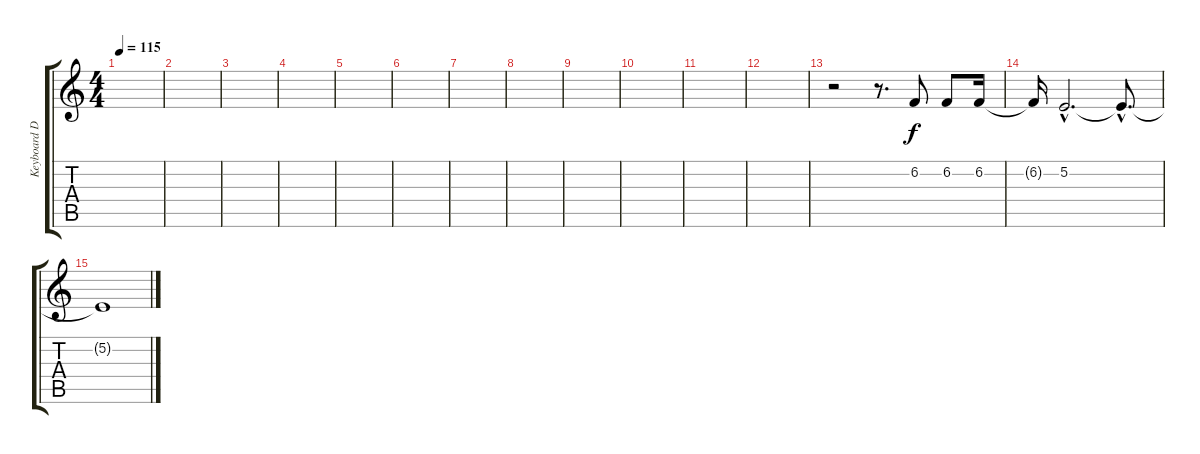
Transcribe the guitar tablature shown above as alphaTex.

\track ("Keyboard Delay" "Keyboard D") {instrument fx5brightness}
\staff {score tabs}
\tuning (E4 B3 G3 D3 A2 E2) {hide}
\ts (4 4)
\tempo 115
\clef g2
\ks c
|
|
|
|
|
|
|
|
|
|
|
|
r.2 r.8{d} 6.2.8 6.2.8 6.2.16 |
6.2{t}.16 5.2{hac}.2{d} 5.2{hac t}.8{d} |
5.2{t}.1
